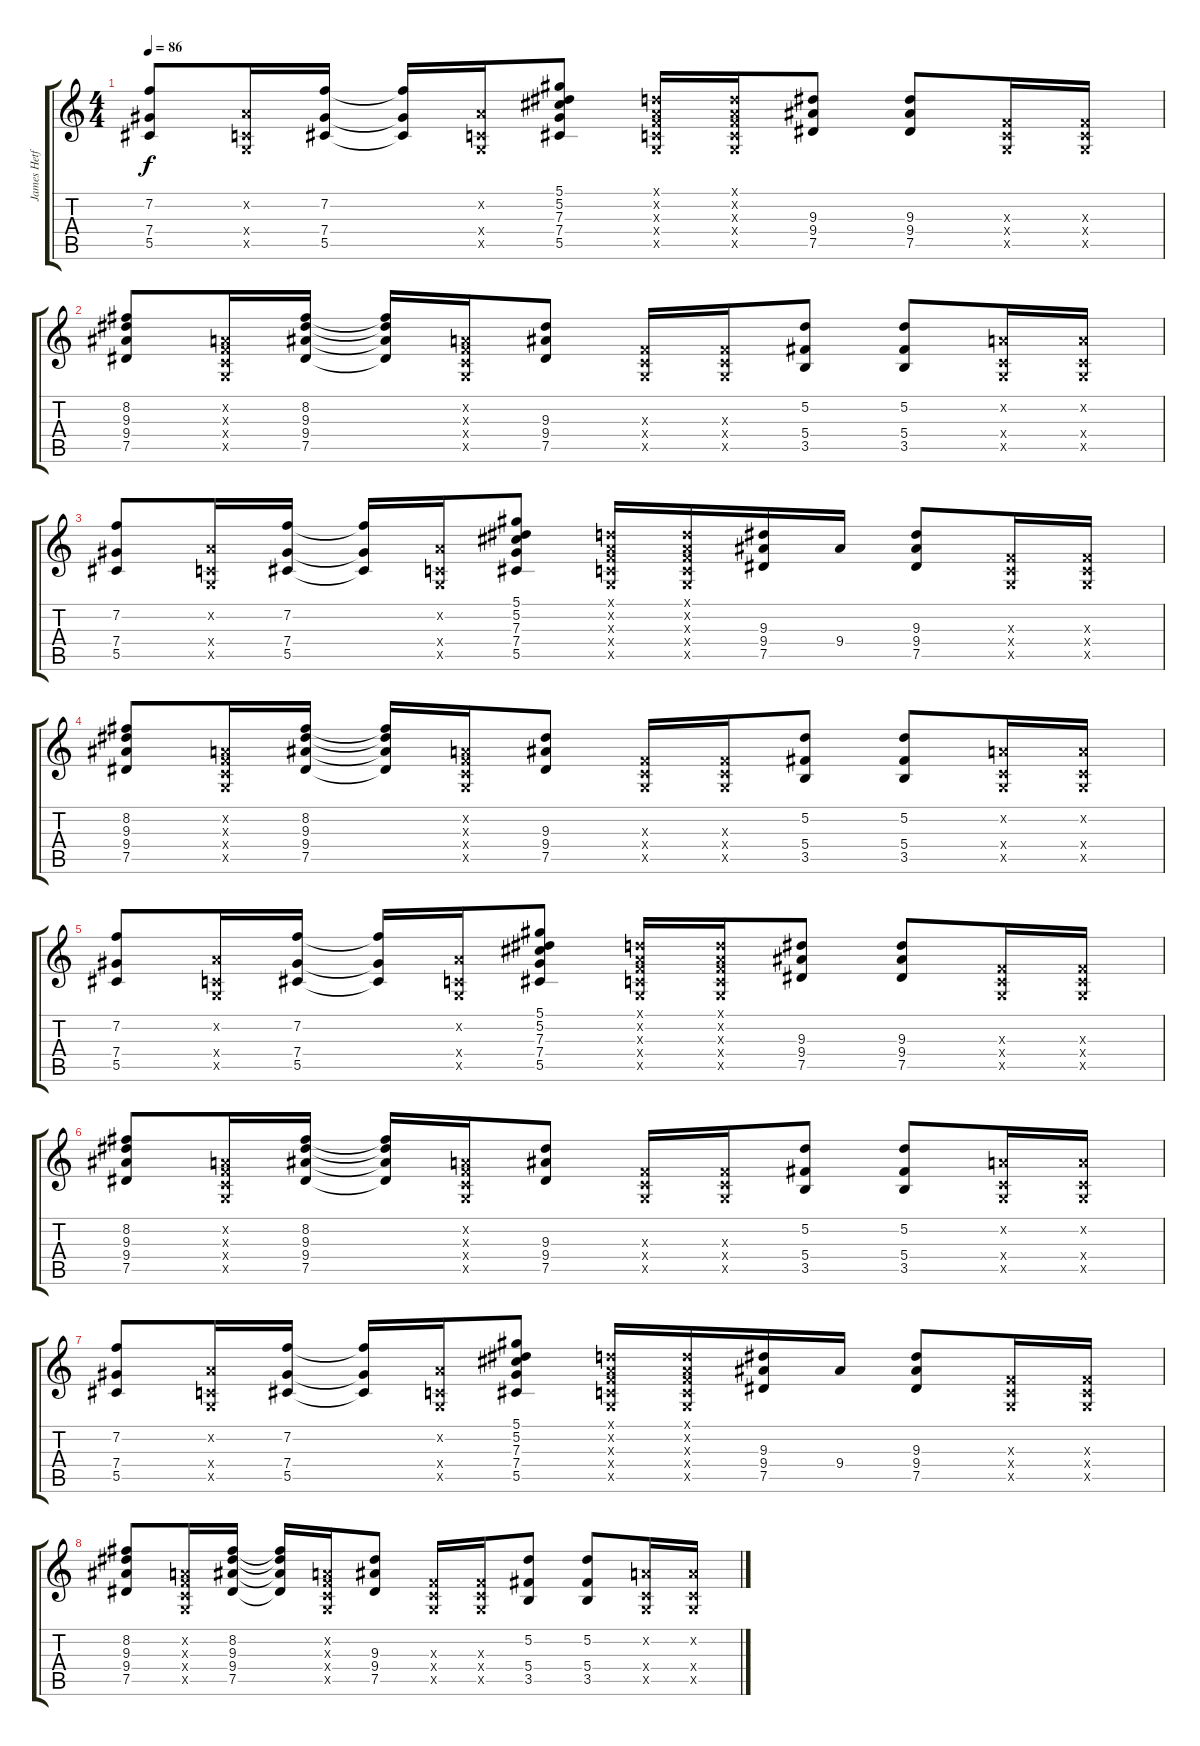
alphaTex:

\track ("James Hetfield (disto)" "James Hetf") {instrument distortionguitar}
\staff {score tabs}
\tuning (Eb4 Bb3 Gb3 Db3 Ab2 Eb2) {hide}
\ts (4 4)
\tempo 86
\clef g2
\ks c
(7.2 7.4 5.5).8{dy f} (-1.2{x} -1.4{x} -1.5{x}).16 (7.2 7.4 5.5).16 (7.2{t} 7.4{t} 5.5{t}).16 (-1.2{x} -1.4{x} -1.5{x}).16 (5.1 5.2 7.3 7.4 5.5).8 (-1.1{x} -1.2{x} -1.3{x} -1.4{x} -1.5{x}).16 (-1.1{x} -1.2{x} -1.3{x} -1.4{x} -1.5{x}).16 (9.3 9.4 7.5).8 (9.3 9.4 7.5).8 (-1.3{x} -1.4{x} -1.5{x}).16 (-1.3{x} -1.4{x} -1.5{x}).16 |
(8.2 9.3 9.4 7.5).8 (-1.2{x} -1.3{x} -1.4{x} -1.5{x}).16 (8.2 9.3 9.4 7.5).16 (8.2{t} 9.3{t} 9.4{t} 7.5{t}).16 (-1.2{x} -1.3{x} -1.4{x} -1.5{x}).16 (9.3 9.4 7.5).8 (-1.3{x} -1.4{x} -1.5{x}).16 (-1.3{x} -1.4{x} -1.5{x}).16 (5.2 5.4 3.5).8 (5.2 5.4 3.5).8 (-1.2{x} -1.4{x} -1.5{x}).16 (-1.2{x} -1.4{x} -1.5{x}).16 |
(7.2 7.4 5.5).8 (-1.2{x} -1.4{x} -1.5{x}).16 (7.2 7.4 5.5).16 (7.2{t} 7.4{t} 5.5{t}).16 (-1.2{x} -1.4{x} -1.5{x}).16 (5.1 5.2 7.3 7.4 5.5).8 (-1.1{x} -1.2{x} -1.3{x} -1.4{x} -1.5{x}).16 (-1.1{x} -1.2{x} -1.3{x} -1.4{x} -1.5{x}).16 (9.3 9.4 7.5).16 9.4.16 (9.3 9.4 7.5).8 (-1.3{x} -1.4{x} -1.5{x}).16 (-1.3{x} -1.4{x} -1.5{x}).16 |
(8.2 9.3 9.4 7.5).8 (-1.2{x} -1.3{x} -1.4{x} -1.5{x}).16 (8.2 9.3 9.4 7.5).16 (8.2{t} 9.3{t} 9.4{t} 7.5{t}).16 (-1.2{x} -1.3{x} -1.4{x} -1.5{x}).16 (9.3 9.4 7.5).8 (-1.3{x} -1.4{x} -1.5{x}).16 (-1.3{x} -1.4{x} -1.5{x}).16 (5.2 5.4 3.5).8 (5.2 5.4 3.5).8 (-1.2{x} -1.4{x} -1.5{x}).16 (-1.2{x} -1.4{x} -1.5{x}).16 |
(7.2 7.4 5.5).8 (-1.2{x} -1.4{x} -1.5{x}).16 (7.2 7.4 5.5).16 (7.2{t} 7.4{t} 5.5{t}).16 (-1.2{x} -1.4{x} -1.5{x}).16 (5.1 5.2 7.3 7.4 5.5).8 (-1.1{x} -1.2{x} -1.3{x} -1.4{x} -1.5{x}).16 (-1.1{x} -1.2{x} -1.3{x} -1.4{x} -1.5{x}).16 (9.3 9.4 7.5).8 (9.3 9.4 7.5).8 (-1.3{x} -1.4{x} -1.5{x}).16 (-1.3{x} -1.4{x} -1.5{x}).16 |
(8.2 9.3 9.4 7.5).8 (-1.2{x} -1.3{x} -1.4{x} -1.5{x}).16 (8.2 9.3 9.4 7.5).16 (8.2{t} 9.3{t} 9.4{t} 7.5{t}).16 (-1.2{x} -1.3{x} -1.4{x} -1.5{x}).16 (9.3 9.4 7.5).8 (-1.3{x} -1.4{x} -1.5{x}).16 (-1.3{x} -1.4{x} -1.5{x}).16 (5.2 5.4 3.5).8 (5.2 5.4 3.5).8 (-1.2{x} -1.4{x} -1.5{x}).16 (-1.2{x} -1.4{x} -1.5{x}).16 |
(7.2 7.4 5.5).8 (-1.2{x} -1.4{x} -1.5{x}).16 (7.2 7.4 5.5).16 (7.2{t} 7.4{t} 5.5{t}).16 (-1.2{x} -1.4{x} -1.5{x}).16 (5.1 5.2 7.3 7.4 5.5).8 (-1.1{x} -1.2{x} -1.3{x} -1.4{x} -1.5{x}).16 (-1.1{x} -1.2{x} -1.3{x} -1.4{x} -1.5{x}).16 (9.3 9.4 7.5).16 9.4.16 (9.3 9.4 7.5).8 (-1.3{x} -1.4{x} -1.5{x}).16 (-1.3{x} -1.4{x} -1.5{x}).16 |
(8.2 9.3 9.4 7.5).8 (-1.2{x} -1.3{x} -1.4{x} -1.5{x}).16 (8.2 9.3 9.4 7.5).16 (8.2{t} 9.3{t} 9.4{t} 7.5{t}).16 (-1.2{x} -1.3{x} -1.4{x} -1.5{x}).16 (9.3 9.4 7.5).8 (-1.3{x} -1.4{x} -1.5{x}).16 (-1.3{x} -1.4{x} -1.5{x}).16 (5.2 5.4 3.5).8 (5.2 5.4 3.5).8 (-1.2{x} -1.4{x} -1.5{x}).16 (-1.2{x} -1.4{x} -1.5{x}).16
